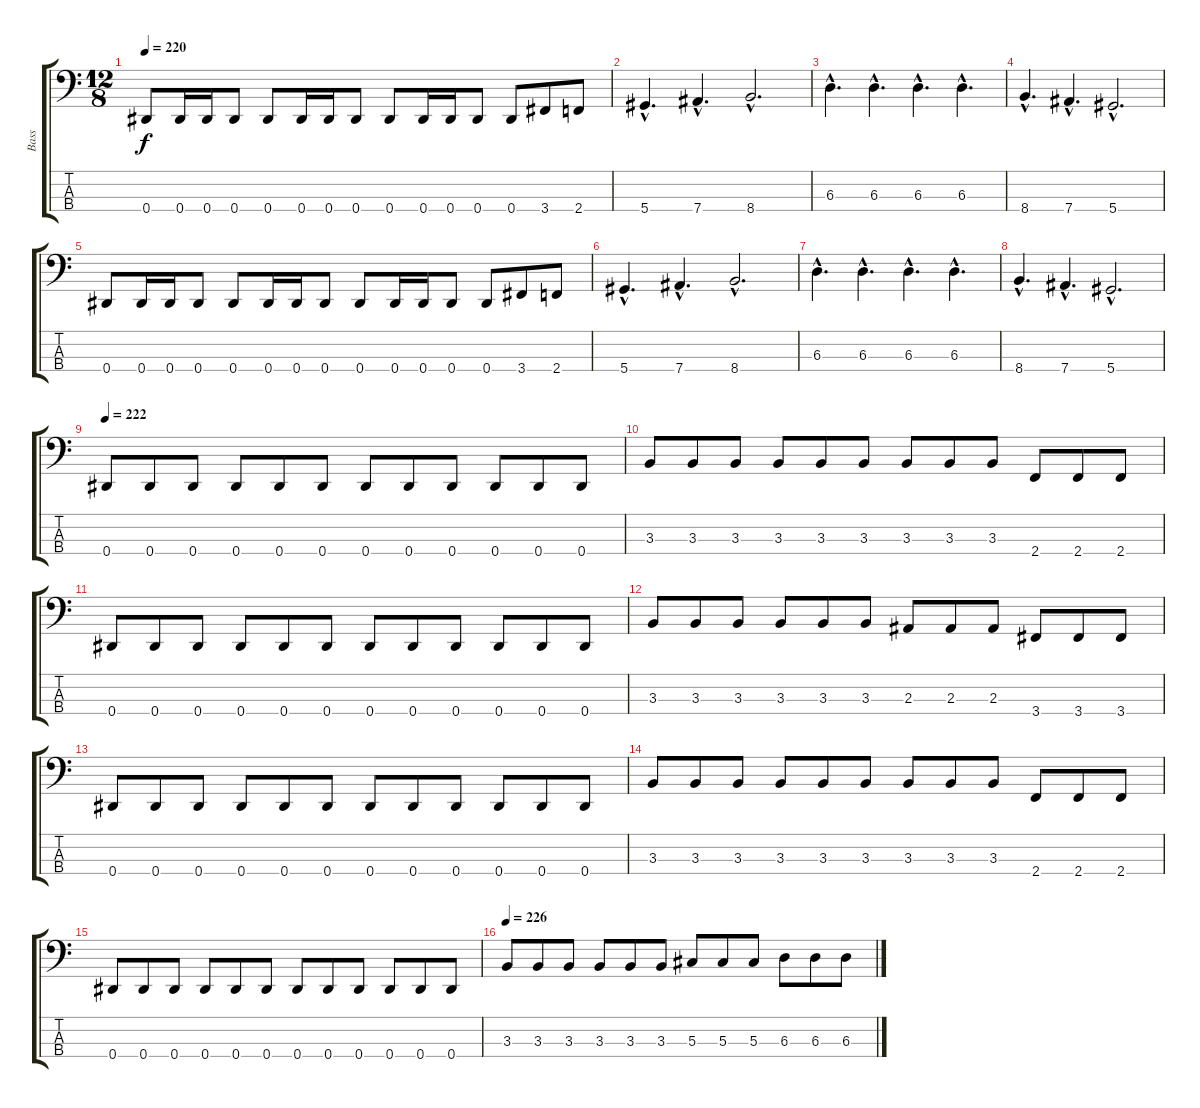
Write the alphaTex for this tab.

\track ("Bass" "Bass") {instrument electricbasspick}
\staff {score tabs}
\tuning (Gb2 Db2 Ab1 Eb1) {hide}
\ts (12 8)
\tempo 220
\clef f4
\ks c
0.4.8{dy f instrument electricbasspick} 0.4.16 0.4.16 0.4.8 0.4.8 0.4.16 0.4.16 0.4.8 0.4.8 0.4.16 0.4.16 0.4.8 0.4.8 3.4.8 2.4.8 |
5.4{hac}.4{d} 7.4{hac}.4{d} 8.4{hac}.2{d} |
6.3{hac}.4{d} 6.3{hac}.4{d} 6.3{hac}.4{d} 6.3{hac}.4{d} |
8.4{hac}.4{d} 7.4{hac}.4{d} 5.4{hac}.2{d} |
0.4.8 0.4.16 0.4.16 0.4.8 0.4.8 0.4.16 0.4.16 0.4.8 0.4.8 0.4.16 0.4.16 0.4.8 0.4.8 3.4.8 2.4.8 |
5.4{hac}.4{d} 7.4{hac}.4{d} 8.4{hac}.2{d} |
6.3{hac}.4{d} 6.3{hac}.4{d} 6.3{hac}.4{d} 6.3{hac}.4{d} |
8.4{hac}.4{d} 7.4{hac}.4{d} 5.4{hac}.2{d} |
\tempo 222
0.4.8 0.4.8 0.4.8 0.4.8 0.4.8 0.4.8 0.4.8 0.4.8 0.4.8 0.4.8 0.4.8 0.4.8 |
3.3.8 3.3.8 3.3.8 3.3.8 3.3.8 3.3.8 3.3.8 3.3.8 3.3.8 2.4.8 2.4.8 2.4.8 |
0.4.8 0.4.8 0.4.8 0.4.8 0.4.8 0.4.8 0.4.8 0.4.8 0.4.8 0.4.8 0.4.8 0.4.8 |
3.3.8 3.3.8 3.3.8 3.3.8 3.3.8 3.3.8 2.3.8 2.3.8 2.3.8 3.4.8 3.4.8 3.4.8 |
0.4.8 0.4.8 0.4.8 0.4.8 0.4.8 0.4.8 0.4.8 0.4.8 0.4.8 0.4.8 0.4.8 0.4.8 |
3.3.8 3.3.8 3.3.8 3.3.8 3.3.8 3.3.8 3.3.8 3.3.8 3.3.8 2.4.8 2.4.8 2.4.8 |
0.4.8 0.4.8 0.4.8 0.4.8 0.4.8 0.4.8 0.4.8 0.4.8 0.4.8 0.4.8 0.4.8 0.4.8 |
\tempo 226
3.3.8 3.3.8 3.3.8 3.3.8 3.3.8 3.3.8 5.3.8 5.3.8 5.3.8 6.3.8 6.3.8 6.3.8
